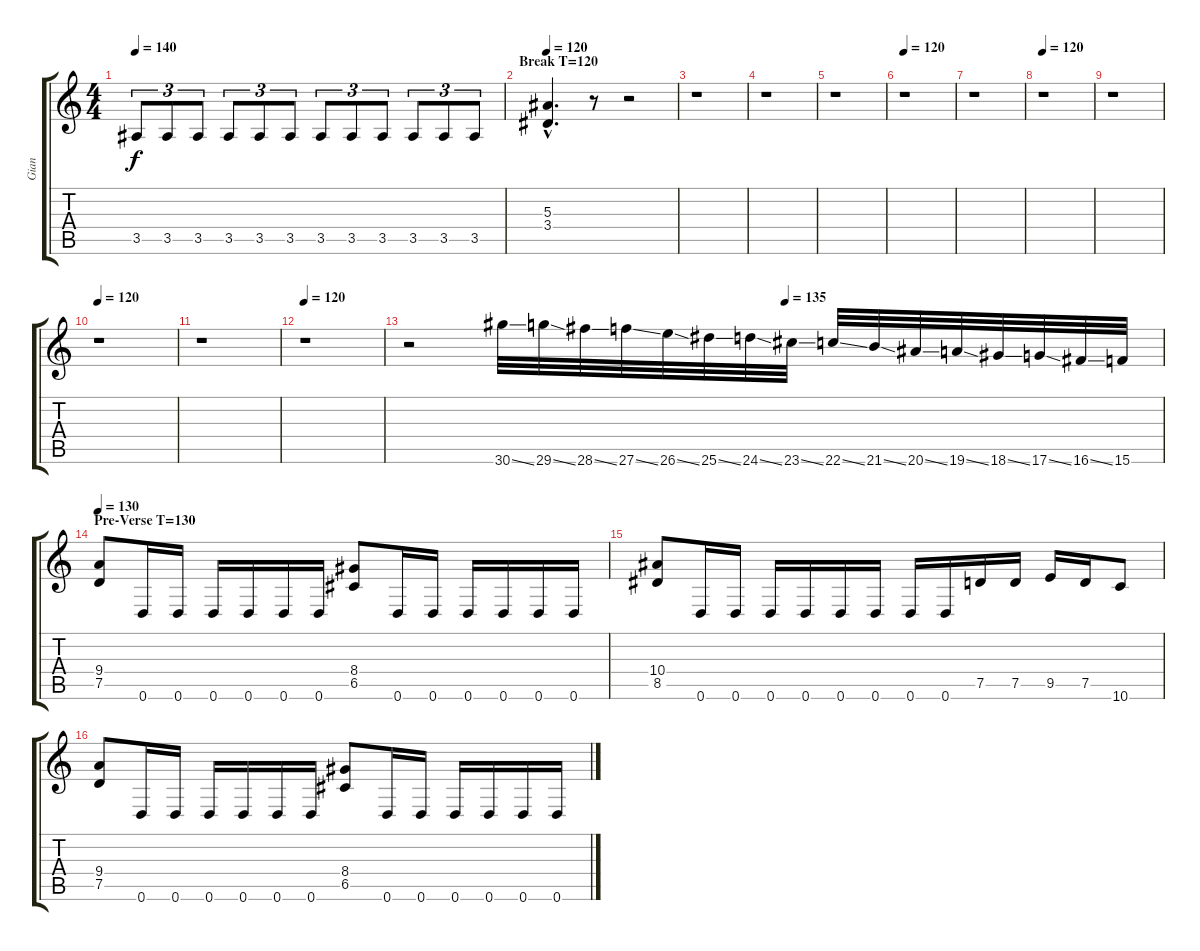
\track ("Gian" "Gian") {instrument distortionguitar}
\staff {score tabs}
\tuning (D4 A3 F3 C3 G2 D2) {hide}
\ts (4 4)
\tempo 140
\clef g2
\ks c
3.5.8{tu (3 2) dy f} 3.5.8{tu (3 2)} 3.5.8{tu (3 2)} 3.5.8{tu (3 2)} 3.5.8{tu (3 2)} 3.5.8{tu (3 2)} 3.5.8{tu (3 2)} 3.5.8{tu (3 2)} 3.5.8{tu (3 2)} 3.5.8{tu (3 2)} 3.5.8{tu (3 2)} 3.5.8{tu (3 2)} |
\section ("" "Break T=120")
\tempo 120
(5.3{hac} 3.4{hac}).4{d} r.8 r.2 |
r.1 |
r.1 |
r.1 |
\tempo 120
r.1 |
r.1 |
\tempo 120
r.1 |
r.1 |
\tempo 120
r.1 |
r.1 |
\tempo 120
r.1 |
\tempo (135 0.5)
r.2 30.6{ss}.32 29.6{ss}.32 28.6{ss}.32 27.6{ss}.32 26.6{ss}.32 25.6{ss}.32 24.6{ss}.32 23.6{ss}.32 22.6{ss}.32 21.6{ss}.32 20.6{ss}.32 19.6{ss}.32 18.6{ss}.32 17.6{ss}.32 16.6{ss}.32 15.6.32 |
\section ("" "Pre-Verse T=130")
\tempo 130
(9.4 7.5).8 0.6.16 0.6.16 0.6.16 0.6.16 0.6.16 0.6.16 (8.4 6.5).8 0.6.16 0.6.16 0.6.16 0.6.16 0.6.16 0.6.16 |
(10.4 8.5).8 0.6.16 0.6.16 0.6.16 0.6.16 0.6.16 0.6.16 0.6.16 0.6.16 7.5.16 7.5.16 9.5.16 7.5.16 10.6.8 |
(9.4 7.5).8 0.6.16 0.6.16 0.6.16 0.6.16 0.6.16 0.6.16 (8.4 6.5).8 0.6.16 0.6.16 0.6.16 0.6.16 0.6.16 0.6.16
